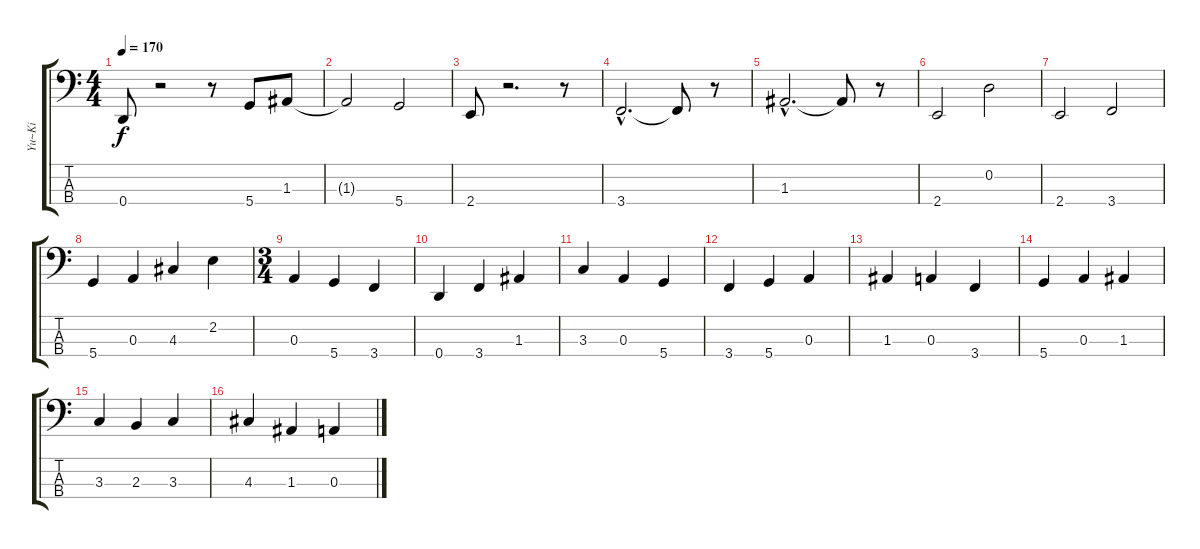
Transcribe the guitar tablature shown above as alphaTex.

\track ("Yu~Ki" "Yu~Ki") {instrument fretlessbass}
\staff {score tabs}
\tuning (G2 D2 A1 D1) {hide}
\ts (4 4)
\tempo 170
\clef f4
\ks c
0.4.8{dy f} r.2 r.8 5.4.8 1.3.8 |
1.3{t}.2 5.4.2 |
2.4.8 r.2{d} r.8 |
3.4{hac}.2{d} 3.4{t}.8 r.8 |
1.3{hac}.2{d} 1.3{t}.8 r.8 |
2.4.2 0.2.2 |
2.4.2 3.4.2 |
5.4.4 0.3.4 4.3.4 2.2.4 |
\ts (3 4)
0.3.4 5.4.4 3.4.4 |
0.4.4 3.4.4 1.3.4 |
3.3.4 0.3.4 5.4.4 |
3.4.4 5.4.4 0.3.4 |
1.3.4 0.3.4 3.4.4 |
5.4.4 0.3.4 1.3.4 |
3.3.4 2.3.4 3.3.4 |
4.3.4 1.3.4 0.3.4
